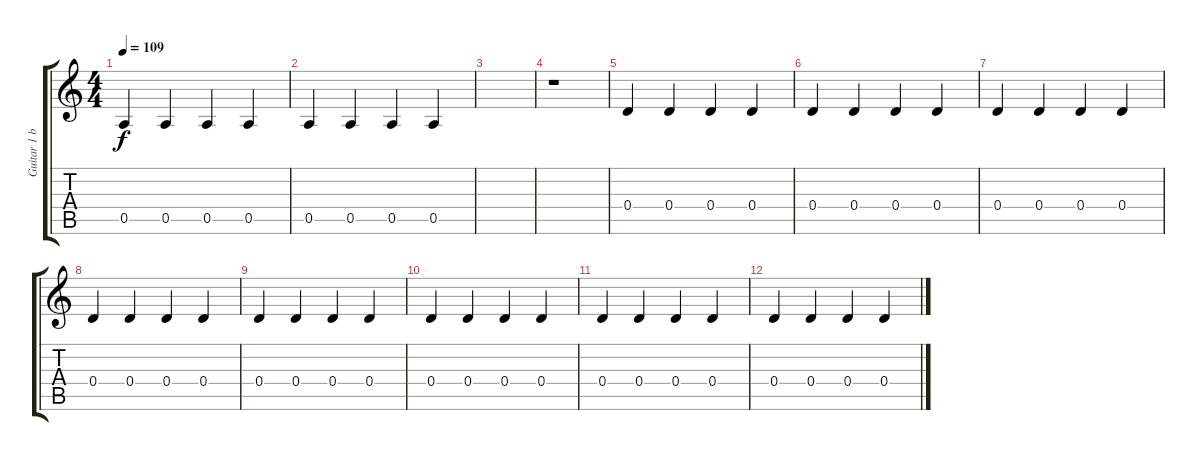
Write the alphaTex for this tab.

\track ("Guitar 1 bass" "Guitar 1 b") {instrument acousticguitarnylon}
\staff {score tabs}
\tuning (E4 B3 G3 D3 A2 E2) {hide}
\ts (4 4)
\tempo 109
\clef g2
\ks c
0.5.4{dy f} 0.5.4 0.5.4 0.5.4 |
0.5.4 0.5.4 0.5.4 0.5.4 |
|
r.1 |
0.4.4 0.4.4 0.4.4 0.4.4 |
0.4.4 0.4.4 0.4.4 0.4.4 |
0.4.4 0.4.4 0.4.4 0.4.4 |
0.4.4 0.4.4 0.4.4 0.4.4 |
0.4.4 0.4.4 0.4.4 0.4.4 |
0.4.4 0.4.4 0.4.4 0.4.4 |
0.4.4 0.4.4 0.4.4 0.4.4 |
0.4.4 0.4.4 0.4.4 0.4.4
